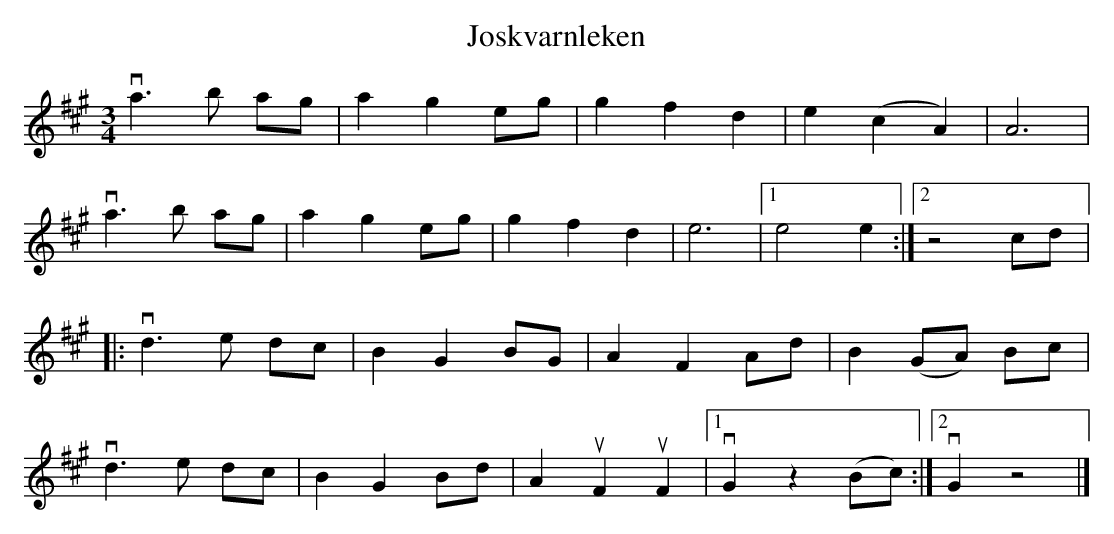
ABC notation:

X:1
T: Joskvarnleken
M: 3/4
L: 1/8
K: A
va3 b ag | a2 g2 eg | g2 f2 d2 | e2 (c2 A2) | A6 |
va3 b ag | a2 g2 eg | g2 f2 d2 | e6 |1 e4 e2 :|2 z4 cd |:
vd3 e dc | B2 G2 BG | A2 F2 Ad | B2 (GA) Bc |
vd3 e dc | B2 G2 Bd | A2 uF2 uF2 |1 vG2 z2 (Bc) :|2 vG2 z4 |]
